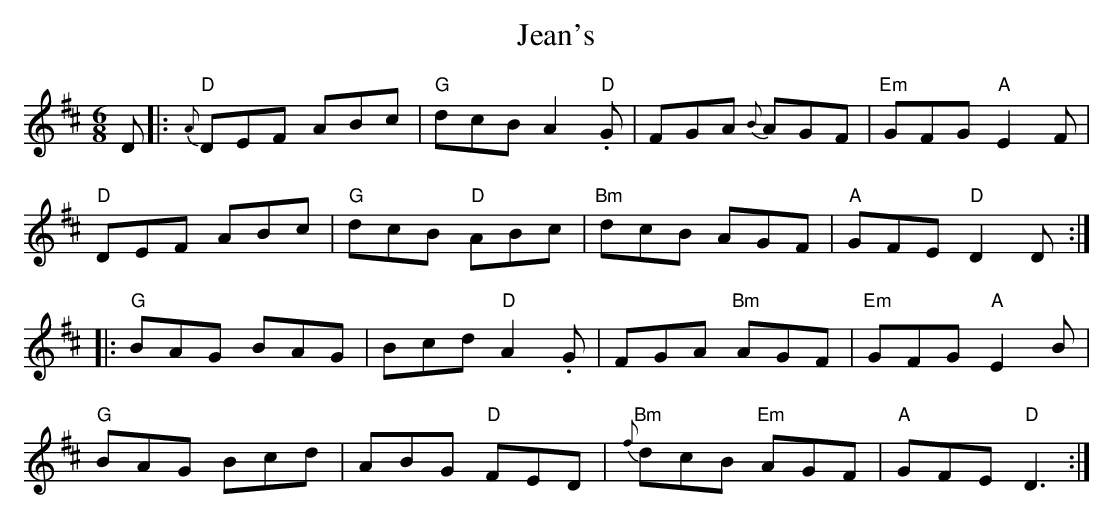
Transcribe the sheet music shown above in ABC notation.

X:1
T: Jean's
M: 6/8
L: 1/8
K: Dmaj
D|:"D"{A}DEF ABc|"G" dcB A2"D".G|FGA {B}AGF|"Em"GFG "A"E2F|
"D"DEF ABc|"G" dcB "D"ABc|"Bm"dcB AGF|"A"GFE "D"D2D:|
|:"G"BAG BAG|Bcd "D"A2.G|FGA "Bm"AGF|"Em"GFG "A"E2B|
"G"BAG Bcd|ABG "D"FED|"Bm"{f}dcB "Em"AGF|"A"GFE "D"D3:|
